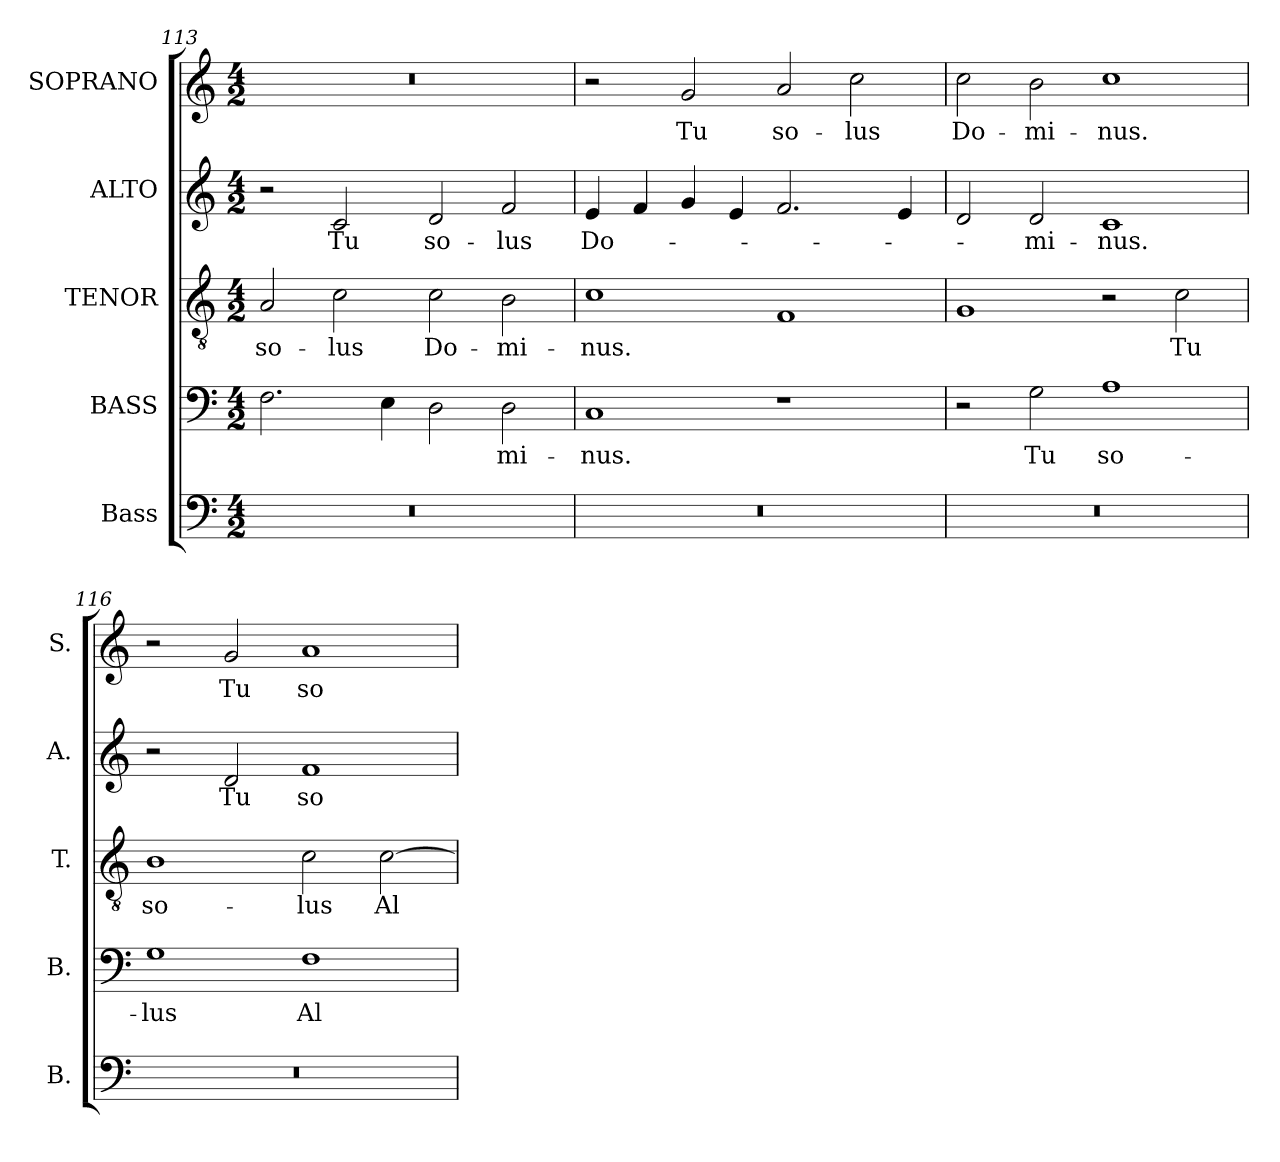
**kern	**kern	**text	**kern	**text	**kern	**text	**kern	**text
*part5	*part4	*part4	*part3	*part3	*part2	*part2	*part1	*part1
*staff5	*staff4	*staff4	*staff3	*staff3	*staff2	*staff2	*staff1	*staff1
*I"Bass	*I"BASS	*	*I"TENOR	*	*I"ALTO	*	*I"SOPRANO	*
*I'B.	*I'B.	*	*I'T.	*	*I'A.	*	*I'S.	*
*clefF4	*clefF4	*	*clefGv2	*	*clefG2	*	*clefG2	*
*	*	*	*ITrd7c12	*	*	*	*	*
*k[]	*k[]	*	*k[]	*	*k[]	*	*k[]	*
*C:	*C:	*	*C:	*	*C:	*	*C:	*
*M4/2	*M4/2	*	*M4/2	*	*M4/2	*	*M4/2	*
=113	=113	=113	=113	=113	=113	=113	=113	=113
!LO:N:vis=1	!	!	!	!	!	!	!	!
!	!	!	!	!LO:LY:b:color=#000000	!	!	!LO:N:vis=1	!
0r	2.Fi\	.	2AAi/	so-	2r	.	0r	.
!	!	!	!	!LO:LY:b:color=#000000	!	!	!	!
!	!	!	!	!	!	!LO:LY:b:color=#000000	!	!
.	.	.	2Ci\	-lus	2ci/	Tu	.	.
.	4Ei\	.	.	.	.	.	.	.
!	!	!	!	!LO:LY:b:color=#000000	!	!	!	!
!	!	!	!	!	!	!LO:LY:b:color=#000000	!	!
.	2Di\	.	2Ci\	Do-	2di/	so-	.	.
!	!	!LO:LY:b:color=#000000	!	!	!	!	!	!
!	!	!	!	!LO:LY:b:color=#000000	!	!	!	!
!	!	!	!	!	!	!LO:LY:b:color=#000000	!	!
.	2Di\	-mi-	2BBi\	-mi-	2fi/	-lus	.	.
!!LO:LB:g=z
=114	=114	=114	=114	=114	=114	=114	=114	=114
!LO:N:vis=1	!	!	!	!	!	!	!	!
!	!	!LO:LY:b:color=#000000	!	!	!	!	!	!
!	!	!	!	!LO:LY:b:color=#000000	!	!	!	!
!	!	!	!	!	!	!LO:LY:b:color=#000000	!	!
0r	1Ci	-nus.	1Ci	-nus.	4ei/	Do-	2r	.
.	.	.	.	.	4fi/	.	.	.
!	!	!	!	!	!	!	!	!LO:LY:b:color=#000000
.	.	.	.	.	4gi/	.	2gi/	Tu
.	.	.	.	.	4ei/	.	.	.
!	!	!	!	!	!	!	!	!LO:LY:b:color=#000000
.	1r	.	1FFi	.	2.fi/	.	2ai/	so-
!	!	!	!	!	!	!	!	!LO:LY:b:color=#000000
.	.	.	.	.	.	.	2cci\	-lus
.	.	.	.	.	4ei/	.	.	.
=115	=115	=115	=115	=115	=115	=115	=115	=115
!LO:N:vis=1	!	!	!	!	!	!	!	!
!	!	!	!	!	!	!	!	!LO:LY:b:color=#000000
0r	2r	.	1GGi	.	2di/	.	2cci\	Do-
!	!	!LO:LY:b:color=#000000	!	!	!	!	!	!
!	!	!	!	!	!	!LO:LY:b:color=#000000	!	!
!	!	!	!	!	!	!	!	!LO:LY:b:color=#000000
.	2Gi\	Tu	.	.	2di/	-mi-	2bi\	-mi-
!	!	!LO:LY:b:color=#000000	!	!	!	!	!	!
!	!	!	!	!	!	!LO:LY:b:color=#000000	!	!
!	!	!	!	!	!	!	!	!LO:LY:b:color=#000000
.	1Ai	so-	2r	.	1ci	-nus.	1cci	-nus.
!	!	!	!	!LO:LY:b:color=#000000	!	!	!	!
.	.	.	2Ci\	Tu	.	.	.	.
=116	=116	=116	=116	=116	=116	=116	=116	=116
!LO:N:vis=1	!	!	!	!	!	!	!	!
!	!	!LO:LY:b:color=#000000	!	!	!	!	!	!
!	!	!	!	!LO:LY:b:color=#000000	!	!	!	!
0r	1Gi	-lus	1BBi	so-	2r	.	2r	.
!	!	!	!	!	!	!LO:LY:b:color=#000000	!	!
!	!	!	!	!	!	!	!	!LO:LY:b:color=#000000
.	.	.	.	.	2di/	Tu	2gi/	Tu
!	!	!LO:LY:b:color=#000000	!	!	!	!	!	!
!	!	!	!	!LO:LY:b:color=#000000	!	!	!	!
!	!	!	!	!	!	!LO:LY:b:color=#000000	!	!
!	!	!	!	!	!	!	!	!LO:LY:b:color=#000000
.	1Fi	Al-	2Ci\	-lus	1fi	so-	1ai	so-
!	!	!	!	!LO:LY:b:color=#000000	!	!	!	!
.	.	.	[2Ci\	Al-	.	.	.	.
=	=	=	=	=	=	=	=	=
*-	*-	*-	*-	*-	*-	*-	*-	*-
